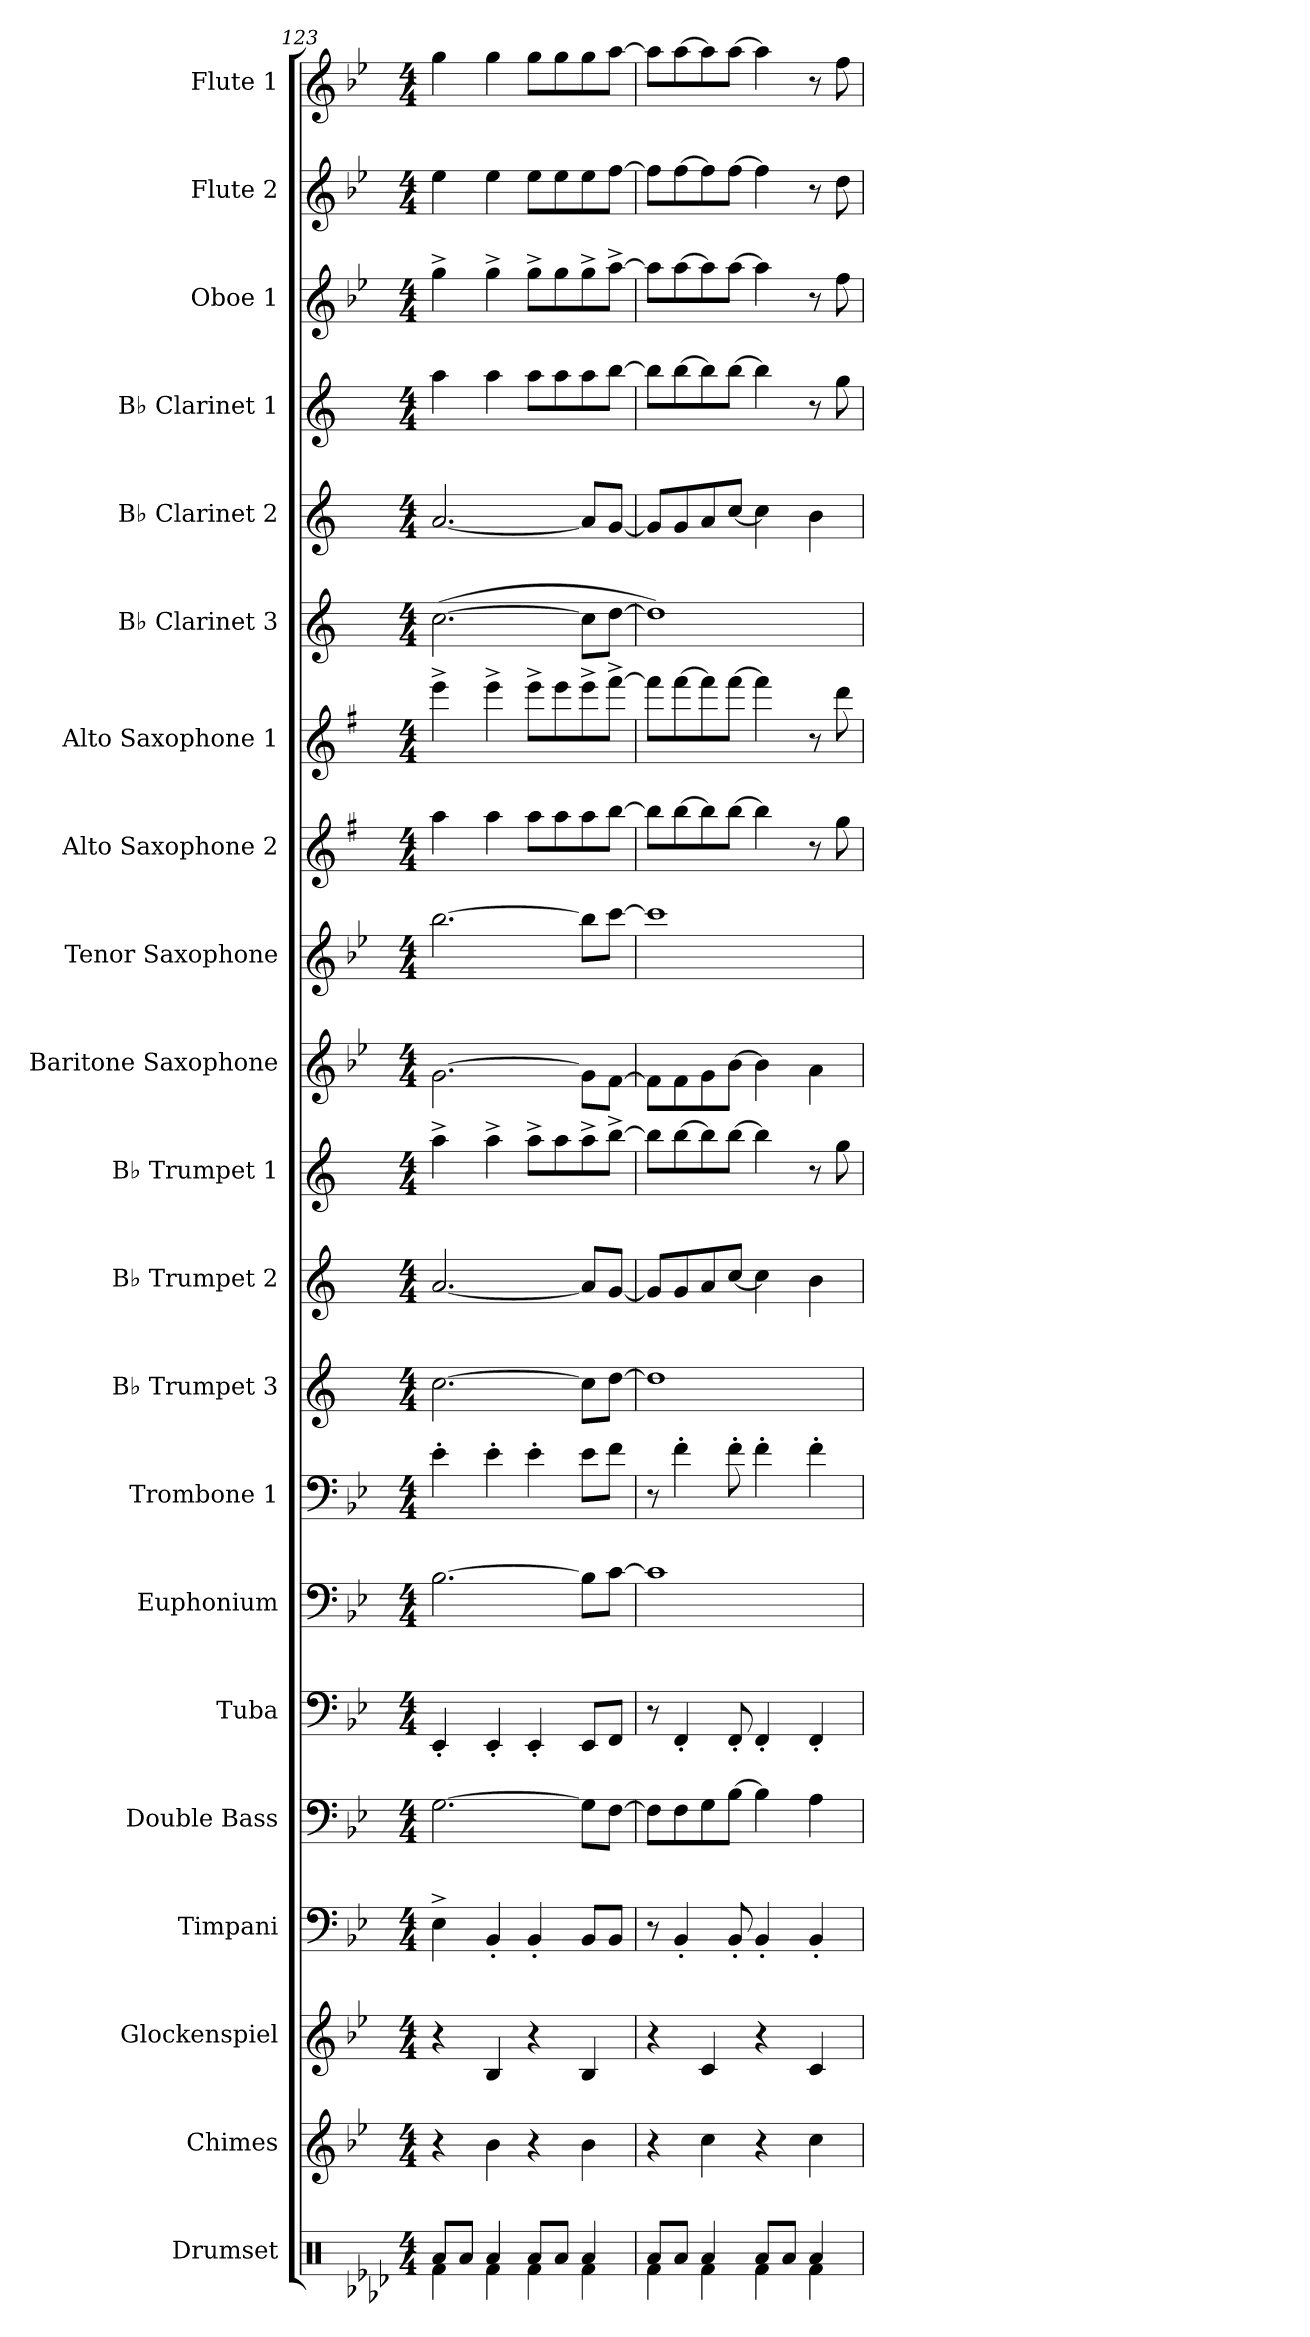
**kern	**kern	**kern	**kern	**kern	**kern	**kern	**kern	**kern	**kern	**kern	**kern	**kern	**kern	**kern	**kern	**kern	**kern	**kern	**kern	**kern
*part21	*part20	*part19	*part18	*part17	*part16	*part15	*part14	*part13	*part12	*part11	*part10	*part9	*part8	*part7	*part6	*part5	*part4	*part3	*part2	*part1
*staff21	*staff20	*staff19	*staff18	*staff17	*staff16	*staff15	*staff14	*staff13	*staff12	*staff11	*staff10	*staff9	*staff8	*staff7	*staff6	*staff5	*staff4	*staff3	*staff2	*staff1
*I"Drumset	*I"Chimes	*I"Glockenspiel	*I"Timpani	*I"Double Bass	*I"Tuba	*I"Euphonium	*I"Trombone 1	*I"B♭ Trumpet 3	*I"B♭ Trumpet 2	*I"B♭ Trumpet 1	*I"Baritone Saxophone	*I"Tenor Saxophone	*I"Alto Saxophone 2	*I"Alto Saxophone 1	*I"B♭ Clarinet 3	*I"B♭ Clarinet 2	*I"B♭ Clarinet 1	*I"Oboe 1	*I"Flute 2	*I"Flute 1
*I'D. Set	*I'Cme.	*I'Glk.	*I'Timp.	*I'Db.	*I'Tba.	*I'Euph.	*I'Tbn. 1	*I'B♭ Tpt. 3	*I'B♭ Tpt. 2	*I'B♭ Tpt. 1	*I'Bar. Sax.	*I'T. Sax.	*I'A. Sax. 2	*I'A. Sax. 1	*I'B♭ Cl. 3	*I'B♭ Cl. 2	*I'B♭ Cl. 1	*I'Ob. 1	*I'Fl. 2	*I'Fl. 1
*clefX	*clefG2	*clefG2	*clefF4	*clefF4	*clefF4	*clefF4	*clefF4	*clefG2	*clefG2	*clefG2	*clefG2	*clefG2	*clefG2	*clefG2	*clefG2	*clefG2	*clefG2	*clefG2	*clefG2	*clefG2
*	*	*ITrd-14c-24	*	*ITrd7c12	*	*	*	*ITrd1c2	*ITrd1c2	*ITrd1c2	*ITrd12c21	*ITrd8c14	*ITrd5c9	*ITrd5c9	*ITrd1c2	*ITrd1c2	*ITrd1c2	*	*	*
*k[b-e-a-d-]	*k[b-e-]	*k[b-e-]	*k[b-e-]	*k[b-e-]	*k[b-e-]	*k[b-e-]	*k[b-e-]	*k[b-e-]	*k[b-e-]	*k[b-e-]	*k[b-e-]	*k[b-e-]	*k[b-e-]	*k[b-e-]	*k[b-e-]	*k[b-e-]	*k[b-e-]	*k[b-e-]	*k[b-e-]	*k[b-e-]
*M4/4	*M4/4	*M4/4	*M4/4	*M4/4	*M4/4	*M4/4	*M4/4	*M4/4	*M4/4	*M4/4	*M4/4	*M4/4	*M4/4	*M4/4	*M4/4	*M4/4	*M4/4	*M4/4	*M4/4	*M4/4
=123	=123	=123	=123	=123	=123	=123	=123	=123	=123	=123	=123	=123	=123	=123	=123	=123	=123	=123	=123	=123
*^	*	*	*	*	*	*	*	*	*	*	*	*	*	*	*	*	*	*	*	*
8Ra/L	4Rf\	4r	4r	4E-^\	[2.GG\	4EE-'/	[2.B-\	4e-'\	[2.b-\	[2.g/	4gg^\	[2.G\	[2.b-\	4cc\	4gg^\	(>[2.b-\	[2.g/	4gg\	4gg^\	4ee-\	4gg\
8Ra/J	.	.	.	.	.	.	.	.	.	.	.	.	.	.	.	.	.	.	.	.	.
4Ra/	4Rf\	4b-\	4bb-/	4BB-'/	.	4EE-'/	.	4e-'\	.	.	4gg^\	.	.	4cc\	4gg^\	.	.	4gg\	4gg^\	4ee-\	4gg\
8Ra/L	4Rf\	4r	4r	4BB-'/	.	4EE-'/	.	4e-'\	.	.	8gg^\L	.	.	8cc\L	8gg^\L	.	.	8gg\L	8gg^\L	8ee-\L	8gg\L
8Ra/J	.	.	.	.	.	.	.	.	.	.	8gg\	.	.	8cc\	8gg\	.	.	8gg\	8gg\	8ee-\	8gg\
4Ra/	4Rf\	4b-\	4bb-/	8BB-/L	8GG\L]	8EE-/L	8B-\L]	8e-\L	8b-\L]	8g/L]	8gg^\	8G\L]	8b-\L]	8cc\	8gg^\	8b-\L]	8g/L]	8gg\	8gg^\	8ee-\	8gg\
.	.	.	.	8BB-/J	[8FF\J	8FF/J	[8c\J	8f\J	[8cc\J	[8f/J	[8aa^\J	[8F\J	[8cc\J	[8dd\J	[8aa^\J	[8cc\J	[8f/J	[8aa\J	[8aa^\J	[8ff\J	[8aa\J
=124	=124	=124	=124	=124	=124	=124	=124	=124	=124	=124	=124	=124	=124	=124	=124	=124	=124	=124	=124	=124	=124
8Ra/L	4Rf\	4r	4r	8r	8FF\L]	8r	1c]	8r	1cc]	8f/L]	8aa\L]	8F\L]	1cc]	8dd\L]	8aa\L]	1cc])	8f/L]	8aa\L]	8aa\L]	8ff\L]	8aa\L]
8Ra/J	.	.	.	4BB-'/	8FF\	4FF'/	.	4f'\	.	8f/	[8aa\	8F\	.	[8dd\	[8aa\	.	8f/	[8aa\	[8aa\	[8ff\	[8aa\
4Ra/	4Rf\	4cc\	4ccc/	.	8GG\	.	.	.	.	8g/	8aa\]	8G\	.	8dd\]	8aa\]	.	8g/	8aa\]	8aa\]	8ff\]	8aa\]
.	.	.	.	8BB-'/	[8BB-\J	8FF'/	.	8f'\	.	[8b-/J	[8aa\J	[8B-\J	.	[8dd\J	[8aa\J	.	[8b-/J	[8aa\J	[8aa\J	[8ff\J	[8aa\J
8Ra/L	4Rf\	4r	4r	4BB-'/	4BB-\]	4FF'/	.	4f'\	.	4b-\]	4aa\]	4B-\]	.	4dd\]	4aa\]	.	4b-\]	4aa\]	4aa\]	4ff\]	4aa\]
8Ra/J	.	.	.	.	.	.	.	.	.	.	.	.	.	.	.	.	.	.	.	.	.
4Ra/	4Rf\	4cc\	4ccc/	4BB-'/	4AA\	4FF'/	.	4f'\	.	4a\	8r	4A\	.	8r	8r	.	4a\	8r	8r	8r	8r
.	.	.	.	.	.	.	.	.	.	.	8ff\	.	.	8b-\	8ff\	.	.	8ff\	8ff\	8dd\	8ff\
*v	*v	*	*	*	*	*	*	*	*	*	*	*	*	*	*	*	*	*	*	*	*
=	=	=	=	=	=	=	=	=	=	=	=	=	=	=	=	=	=	=	=	=
*-	*-	*-	*-	*-	*-	*-	*-	*-	*-	*-	*-	*-	*-	*-	*-	*-	*-	*-	*-	*-
